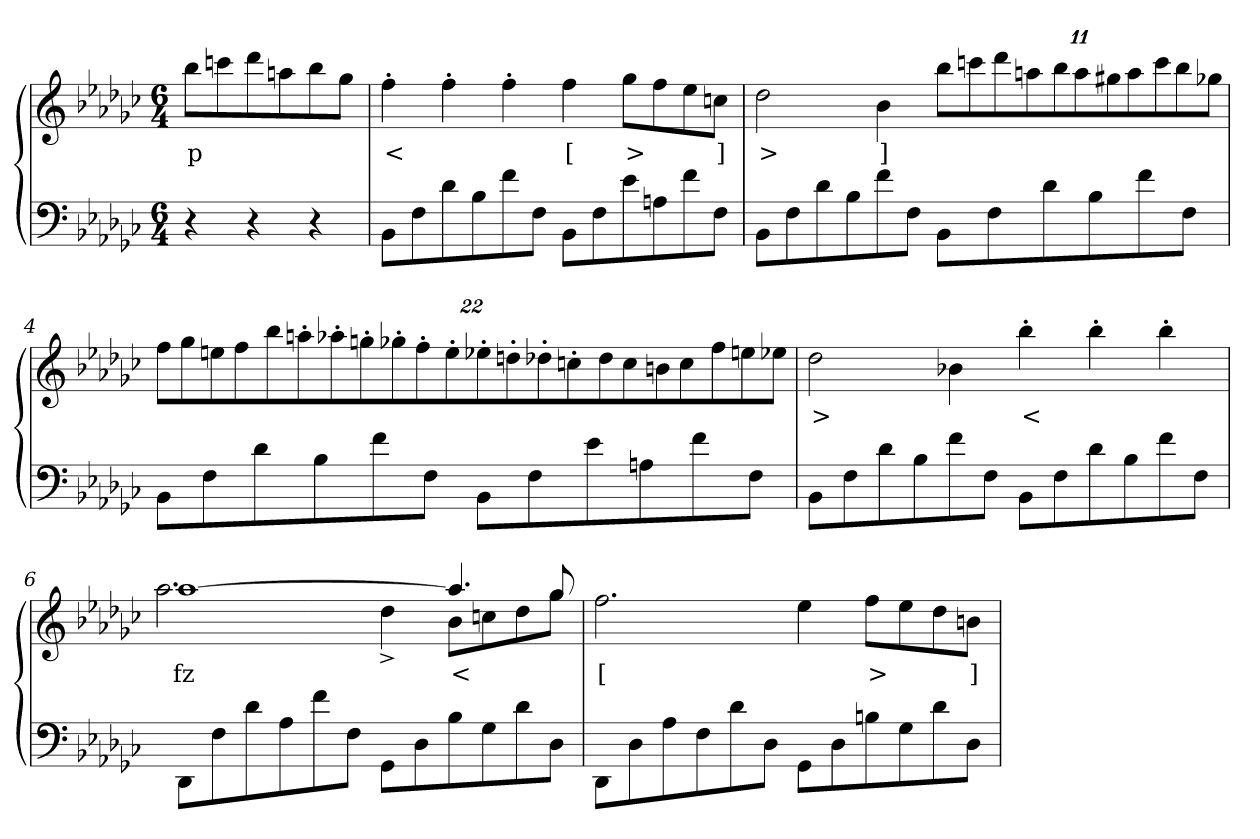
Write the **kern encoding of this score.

**kern	**kern	**text
*part2	*part1	*part1
*staff2	*staff1	*staff1
*clefF4	*clefG2	*
*k[b-e-a-d-g-c-]	*k[b-e-a-d-g-c-]	*
*M6/4	*M6/4	*
=1	=1	=1
4r	8bb-L	p
.	8cccn	.
4r	8ddd-	.
.	8aan	.
4r	8bb-	.
.	8gg-J	.
=2	=2	=2
8BB-L	4ff'>	<
8F	.	.
8d-	4ff'>	.
8B-	.	.
8f	4ff'>	.
8FJ	.	.
8BB-L	4ff	[
8F	.	.
8e-	8gg-L	>
8An	8ff	.
8f	8ee-	.
8FJ	8ccnJ	]
=3	=3	=3
8BB-L	2dd-	>
8F	.	.
8d-	.	.
8B-	.	.
8f	4b-	]
8FJ	.	.
8BB-L	44%3bb-L	.
.	44%3cccn	.
8F	.	.
.	44%3ddd-	.
.	44%3aan	.
8d-	.	.
.	44%3bb-	.
.	44%3aa	.
8B-	.	.
.	44%3gg#X	.
.	44%3aa	.
8f	.	.
.	44%3ccc	.
.	44%3bb-	.
8FJ	.	.
.	44%3gg-XJ	.
=4	=4	=4
8BB-L	44%3ffL	.
.	44%3gg-	.
8F	.	.
.	44%3een	.
.	44%3ff	.
8d-	.	.
.	44%3bb-	.
.	44%3aan'>	.
8B-	.	.
.	44%3aa-X'>	.
.	44%3ggn'>	.
8f	.	.
.	44%3gg-X'>	.
.	44%3ff'>	.
8FJ	.	.
.	44%3ee'>	.
8BB-L	44%3ee-X'>	.
.	44%3ddn'>	.
8F	.	.
.	44%3dd-X'>	.
.	44%3ccn'>	.
8e-	.	.
.	44%3dd-	.
.	44%3cc	.
8An	.	.
.	44%3bn	.
.	44%3cc	.
8f	.	.
.	44%3ff	.
.	44%3een	.
8FJ	.	.
.	44%3ee-XJ	.
=5	=5	=5
8BB-L	2dd-	>
8F	.	.
8d-	.	.
8B-	.	.
8f	4b-X	.
8FJ	.	.
8BB-L	4bb-'>	<
8F	.	.
8d-	4bb-'>	.
8B-	.	.
8f	4bb-'>	.
8FJ	.	.
=6	=6	=6
*	*^	*
8DD-L	[1aa-	2.aa-	fz
8F	.	.	.
8d-	.	.	.
8A-	.	.	.
8f	.	.	.
8FJ	.	.	.
8GG-L	.	4dd-^>	.
8D-	.	.	.
8B-	4.aa-]	8b-L	<
8G-	.	8ccn	.
8d-	.	8dd-	.
8D-J	8gg-	8gg-J	.
*	*v	*v	*
=7	=7	=7
8DD-L	2.ff	[
8D-	.	.
8A-	.	.
8F	.	.
8d-	.	.
8D-J	.	.
8GG-L	4ee-	.
8D-	.	.
8Bn	8ffL	>
8G-	8ee-	.
8d-	8dd-	.
8D-J	8bnJ	]
=	=	=
*-	*-	*-
